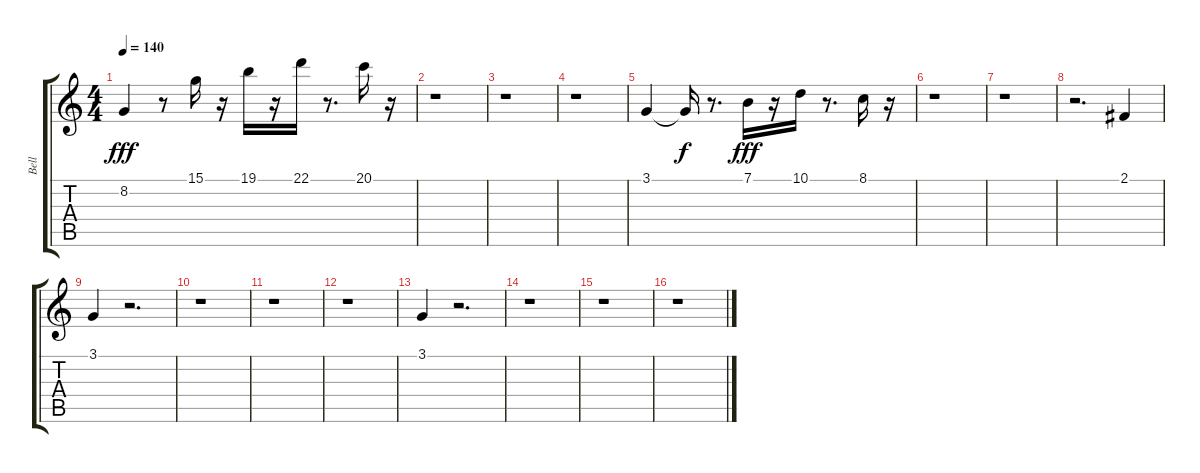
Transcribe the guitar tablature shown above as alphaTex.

\track ("Bell" "Bell") {instrument tubularbells}
\staff {score tabs}
\tuning (E4 B3 G3 D3 A2 E2) {hide}
\ts (4 4)
\tempo 140
\clef g2
\ks c
8.2.4{dy fff} r.8 15.1.16 r.16 19.1.16 r.16 22.1.16 r.8{d} 20.1.16 r.16 |
r.1 |
r.1 |
r.1 |
3.1.4 3.1{t}.16{dy f} r.8{d} 7.1.16{dy fff} r.16 10.1.16 r.8{d} 8.1.16 r.16 |
r.1 |
r.1 |
r.2{d} 2.1.4 |
3.1.4 r.2{d} |
r.1 |
r.1 |
r.1 |
3.1.4 r.2{d} |
r.1 |
r.1 |
r.1
